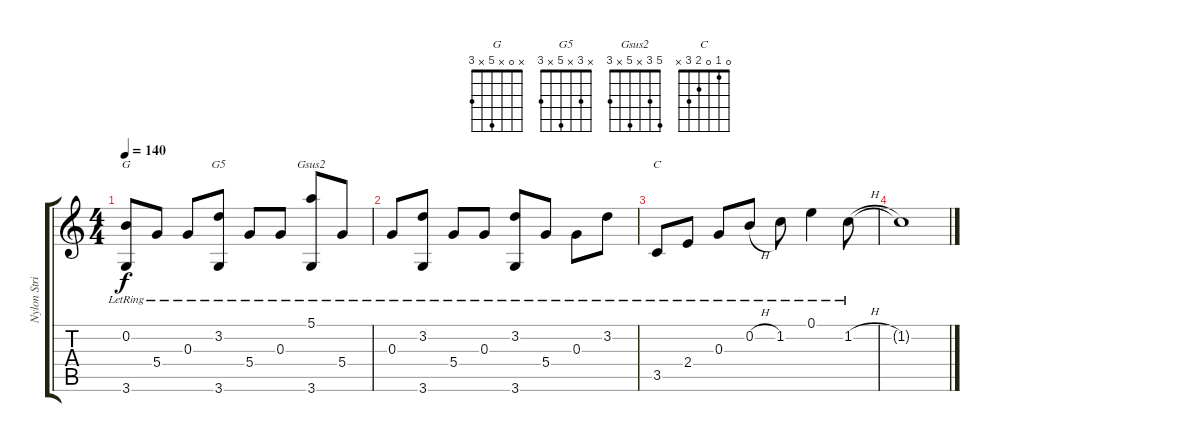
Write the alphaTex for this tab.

\track ("Nylon String Guitar Rhythm" "Nylon Stri") {instrument acousticguitarnylon}
\staff {score tabs}
\tuning (E4 B3 G3 D3 A2 E2) {hide}
\chord ("G" x 0 x 5 x 3)
\chord ("G5" x 3 x 5 x 3)
\chord ("Gsus2" 5 3 x 5 x 3)
\chord ("C" 0 1 0 2 3 x)
\ts (4 4)
\tempo 140
\clef g2
\ks c
(0.2{lr} 3.6{lr}).8{ch "G" dy f} 5.4{lr}.8 0.3{lr}.8 (3.2{lr} 3.6{lr}).8{ch "G5"} 5.4{lr}.8 0.3{lr}.8 (5.1{lr} 3.6{lr}).8{ch "Gsus2"} 5.4{lr}.8 |
0.3{lr}.8 (3.2{lr} 3.6{lr}).8 5.4{lr}.8 0.3{lr}.8 (3.2{lr} 3.6{lr}).8 5.4{lr}.8 0.3{lr}.8 3.2{lr}.8 |
3.5{lr}.8{ch "C"} 2.4{lr}.8 0.3{lr}.8 0.2{h lr}.8 1.2{lr}.8 0.1{lr}.4 1.2{h lr}.8 |
1.2{t}.1
